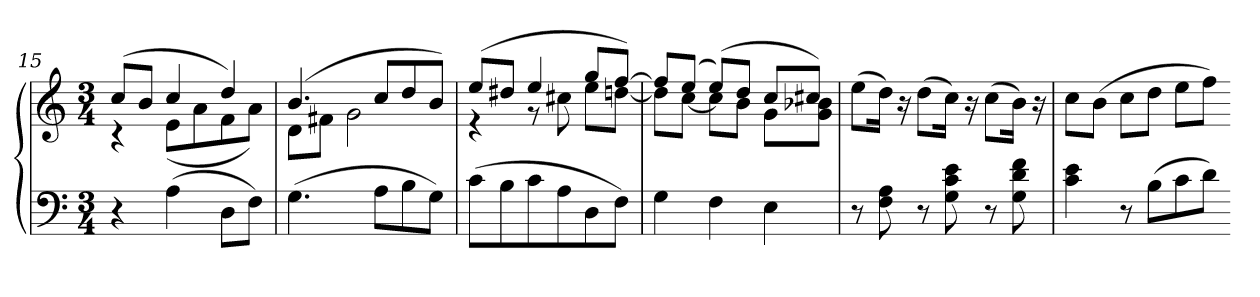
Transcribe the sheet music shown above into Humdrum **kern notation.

**kern	**kern
*part1	*part1
*staff2	*staff1
*clefF4	*clefG2
*k[]	*k[]
*C:	*C:
*M3/4	*M3/4
=15	=15
*	*^
4r	(8ccL	4r
.	8bJ	.
(4A	4cc	(8eL
.	.	8a
8DL	4dd)	8f
8FJ)	.	8aJ)
=16	=16	=16
(4.G	(4.b	8dL
.	.	8f#XJ
.	.	2g
8AL	8ccL	.
8B	8dd	.
8GJ)	8bJ)	.
=17	=17	=17
(8cL	(8eeL	4r
8B	8dd#XJ	.
8c	4ee	8r
8A	.	8cc#X
8D	8ggL	8eeL
8FJ)	[8ffJ)	[8ddnJ
=18	=18	=18
4G	8ffL]	8ddL]
.	(8eeJ	[8ccJ
4F	(8eeL)	8ccL]
.	8ddJ	8bJ
4E	8ccL	8gL
.	8cc#XJ)	8g 8b-XJ
*	*v	*v
=19	=19
8r	(8eeL
8F 8A	16ddJk)
.	16r
8r	(8ddL
8G 8c 8e	16ccJk)
.	16r
8r	(8ccL
8G 8d 8f	16bJk)
.	16r
=20	=20
4c 4e	8ccL
.	(8bJ
8r	8ccL
(8BL	8ddJ
8c	8eeL
8dJ)	8ffJ)
=-	=-
*-	*-
